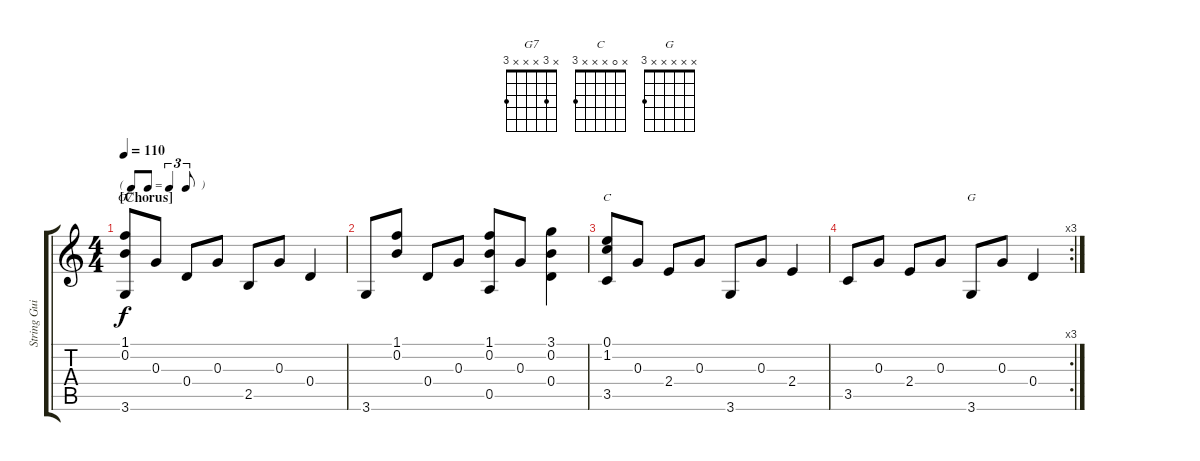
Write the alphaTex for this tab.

\track ("String Guitar" "String Gui") {instrument acousticguitarsteel}
\staff {score tabs}
\tuning (E4 B3 G3 D3 A2 E2) {hide}
\chord ("G7" x 3 x x x 3)
\chord ("C" x 0 x x x 3)
\chord ("G" x x x x x 3)
\ts (4 4)
\tf triplet8th
\section ("" "[Chorus]")
\tempo 110
\clef g2
\ks c
(1.1 0.2 3.6).8{ch "G7" dy f} 0.3.8 0.4.8 0.3.8 2.5.8 0.3.8 0.4.4 |
3.6.8 (1.1 0.2).8 0.4.8 0.3.8 (1.1 0.2 0.5).8 0.3.8 (3.1 0.2 0.4).4 |
(0.1 1.2 3.5).8{ch "C"} 0.3.8 2.4.8 0.3.8 3.6.8 0.3.8 2.4.4 |
\rc 3
3.5.8 0.3.8 2.4.8 0.3.8 3.6.8{ch "G"} 0.3.8 0.4.4
